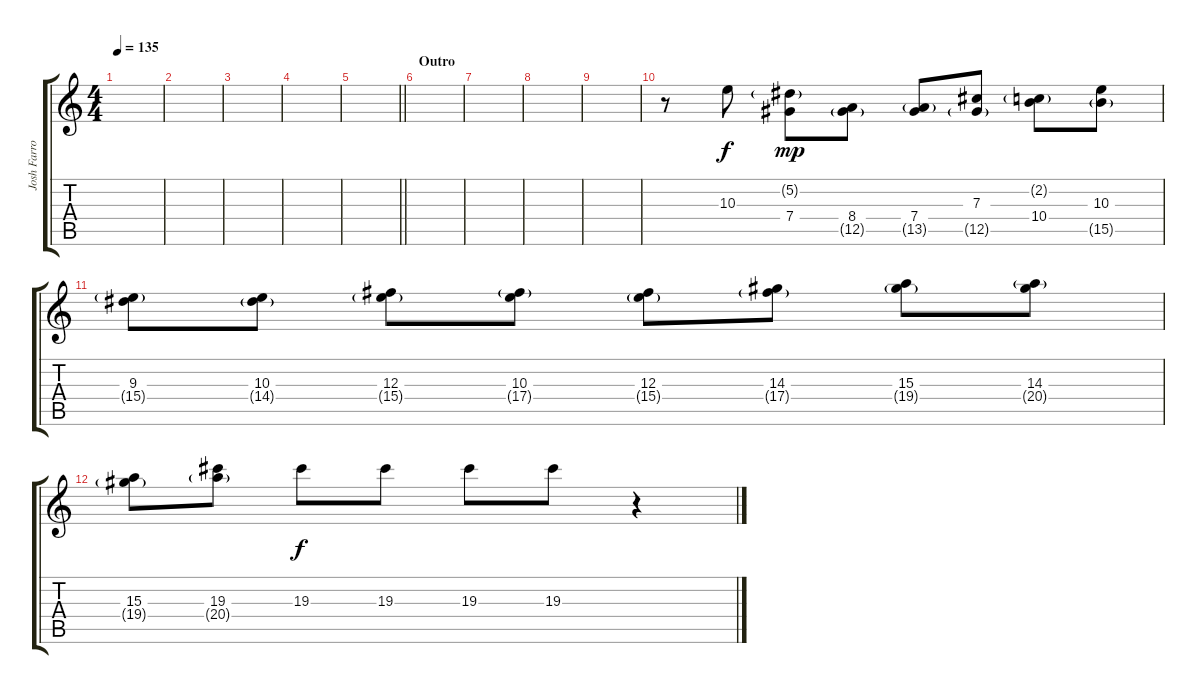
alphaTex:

\track ("Josh Farro-Delay" "Josh Farro") {instrument distortionguitar}
\staff {score tabs}
\tuning (Eb4 Bb3 Gb3 Db3 Ab2 Db2) {hide}
\ts (4 4)
\tempo 135
\clef g2
\ks c
|
|
|
|
\barLineRight lightlight
|
\section ("" "Outro")
|
|
|
|
r.8 10.3.8{volume 7} (5.2{g} 7.4).8{dy mp} (8.4 12.5{g}).8 (7.4 13.5{g}).8 (7.3 12.5{g}).8 (2.2{g} 10.4).8 (10.3 15.5{g}).8 |
(9.3 15.4{g}).8 (10.3 14.4{g}).8 (12.3 15.4{g}).8 (10.3 17.4{g}).8 (12.3 15.4{g}).8 (14.3 17.4{g}).8 (15.3 19.4{g}).8 (14.3 20.4{g}).8 |
(15.3 19.4{g}).8 (19.3 20.4{g}).8{volume 10} 19.3.8{dy f volume 8} 19.3.8{volume 6} 19.3.8{volume 4} 19.3.8{volume 2} r.4
